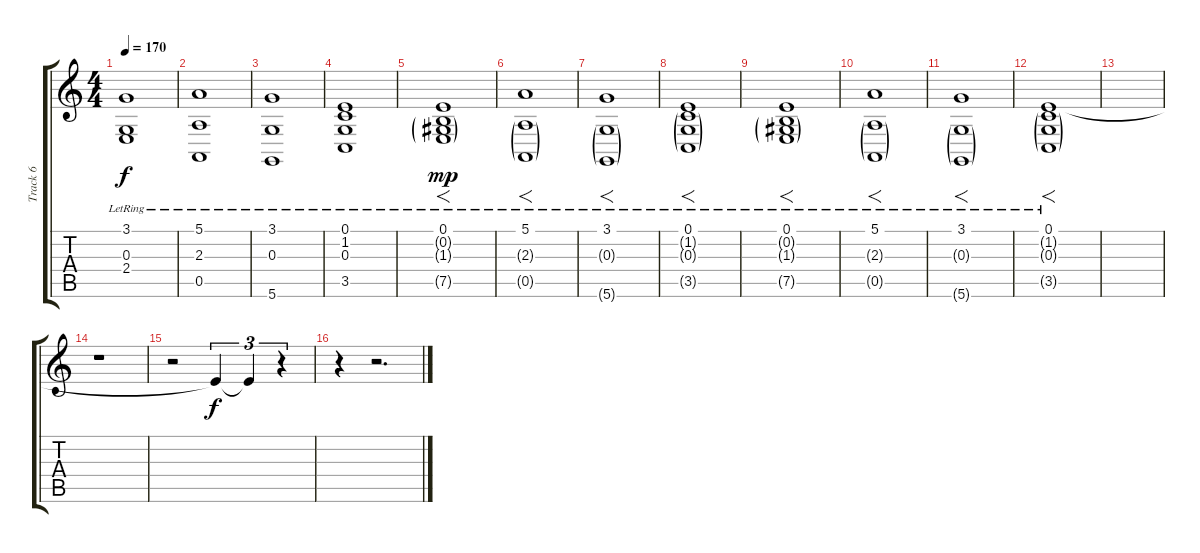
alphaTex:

\track ("Track 6" "Track 6") {instrument lead6voice}
\staff {score tabs}
\tuning (E4 B3 G3 D3 A2 D2) {hide}
\ts (4 4)
\tempo 170
\clef g2
\ks c
(3.1{lr} 0.3{lr} 2.4{lr}).1{dy f} |
(5.1{lr} 2.3{lr} 0.5{lr}).1 |
(3.1{lr} 0.3{lr} 5.6{lr}).1 |
(0.1{lr} 1.2{lr} 0.3{lr} 3.5{lr}).1 |
(0.1{lr} 0.2{g lr} 1.3{g lr} 7.5{g lr}).1{f dy mp} |
(5.1{lr} 2.3{g lr} 0.5{g lr}).1{f} |
(3.1{lr} 0.3{g lr} 5.6{g lr}).1{f} |
(0.1{lr} 1.2{g lr} 0.3{g lr} 3.5{g lr}).1{f} |
(0.1{lr} 0.2{g lr} 1.3{g lr} 7.5{g lr}).1{f} |
(5.1{lr} 2.3{g lr} 0.5{g lr}).1{f} |
(3.1{lr} 0.3{g lr} 5.6{g lr}).1{f} |
(0.1{lr} 1.2{g lr} 0.3{g lr} 3.5{g lr}).1{f} |
|
r.1{instrument lead6voice} |
r.2 0.1{t}.4{tu (3 2) dy f} 0.1{t}.4{tu (3 2)} r.4{tu (3 2)} |
r.4 r.2{d}
